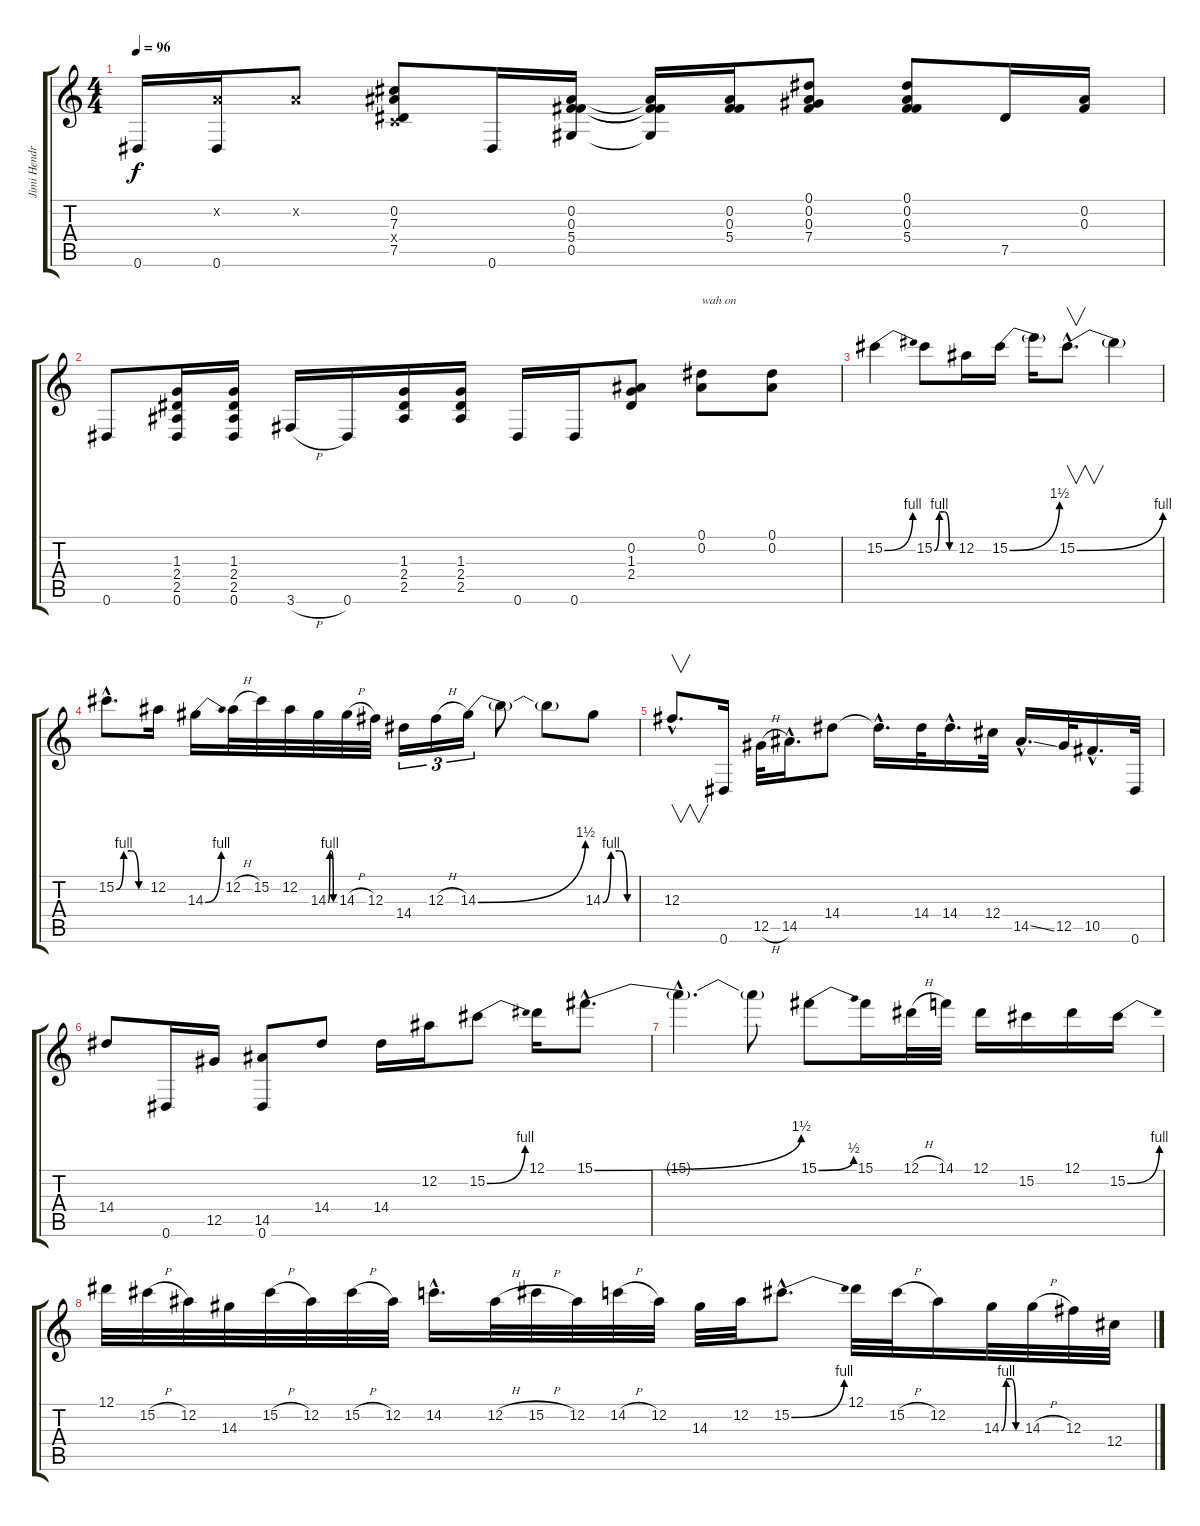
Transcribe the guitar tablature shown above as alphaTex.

\track ("Jimi Hendrix" "Jimi Hendr") {instrument distortionguitar}
\staff {score tabs}
\tuning (Eb4 Bb3 Gb3 Db3 Ab2 Eb2) {hide}
\ts (4 4)
\tempo 96
\clef g2
\ks c
0.6.16{dy f} (-1.2{x} 0.6).16 -1.2{x}.8 (0.2 7.3 -1.4{x} 7.5).8 0.6.16 (0.2 0.3 5.4 0.5).16 (0.2{t} 0.3{t} 5.4{t} 0.5{t}).16 (0.2 0.3 5.4).16 (0.1 0.2 0.3 7.4).8 (0.1 0.2 0.3 5.4).8 7.5.16 (0.2 0.3).16 |
0.6.8 (1.3 2.4 2.5 0.6).16 (1.3 2.4 2.5 0.6).16 3.6{h}.16 0.6.16 (1.3 2.4 2.5).16 (1.3 2.4 2.5).16 0.6.16 0.6.16 (0.2 1.3 2.4).8 (0.1 0.2).8{txt "wah on"} (0.1 0.2).8 |
15.2{be (bend 0 0 60 4)}.4 15.2{be (custom 0 0 15 4 30 4 45 0 60 0)}.8 12.2.16 15.2{be (bend 0 0 60 6)}.16 15.2{t}.16 15.2{be (bend 0 0 60 4) hac}.8{v d} 15.2{t}.4 |
15.2{be (custom 0 0 15 4 30 4 45 0 60 0) hac}.8{d} 12.2.16 14.3{be (bend 0 0 60 4)}.16 12.2{h}.32 15.2.32 12.2.32 14.3{be (custom 0 0 15 4 30 4 45 0 60 0)}.32 14.3{h}.32 12.3.32 14.4.16{tu (3 2)} 12.3{h}.16{tu (3 2)} 14.3{be (bend 0 0 60 6)}.16{tu (3 2)} 14.3{t}.8 14.3{t}.8 14.3{be (custom 0 0 15 4 30 4 45 0 60 0)}.8 |
12.3{hac}.8{v d} 0.6.16 12.5{h}.32 14.5{hac}.16{d} 14.4.8 14.4{hac t}.16{d} 14.4.32 14.4{hac}.16{d} 12.4.32 14.5{ss hac}.16{d} 12.5.32 10.5{hac}.16{d} 0.6.32 |
14.4.8 0.6.16 12.5.16 (14.5 0.6).8 14.4.8 14.4.16 12.2.16 15.2{be (bend 0 0 60 4)}.8 12.1.16 15.1{be (bend 0 0 60 6) hac}.8{d} |
15.1{hac t}.4{d} 15.1{t}.8 15.1{be (bend 0 0 60 2)}.8 15.1.16 12.1{h}.32 14.1.32 12.1.16 15.2.16 12.1.16 15.2{be (bend 0 0 60 4)}.16 |
12.1.32 15.2{h}.32 12.2.32 14.3.32 15.2{h}.32 12.2.32 15.2{h}.32 12.2.32 14.2{hac}.16{d} 12.2{h}.32 15.2{h}.32 12.2.32 14.2{h}.32 12.2.32 14.3.32 12.2.32 15.2{be (bend 0 0 60 4) hac}.8{d} 12.1.32 15.2{h}.32 12.2.16 14.3{be (custom 0 0 15 4 30 4 45 0 60 0)}.32 14.3{h}.32 12.3.32 12.4.32
